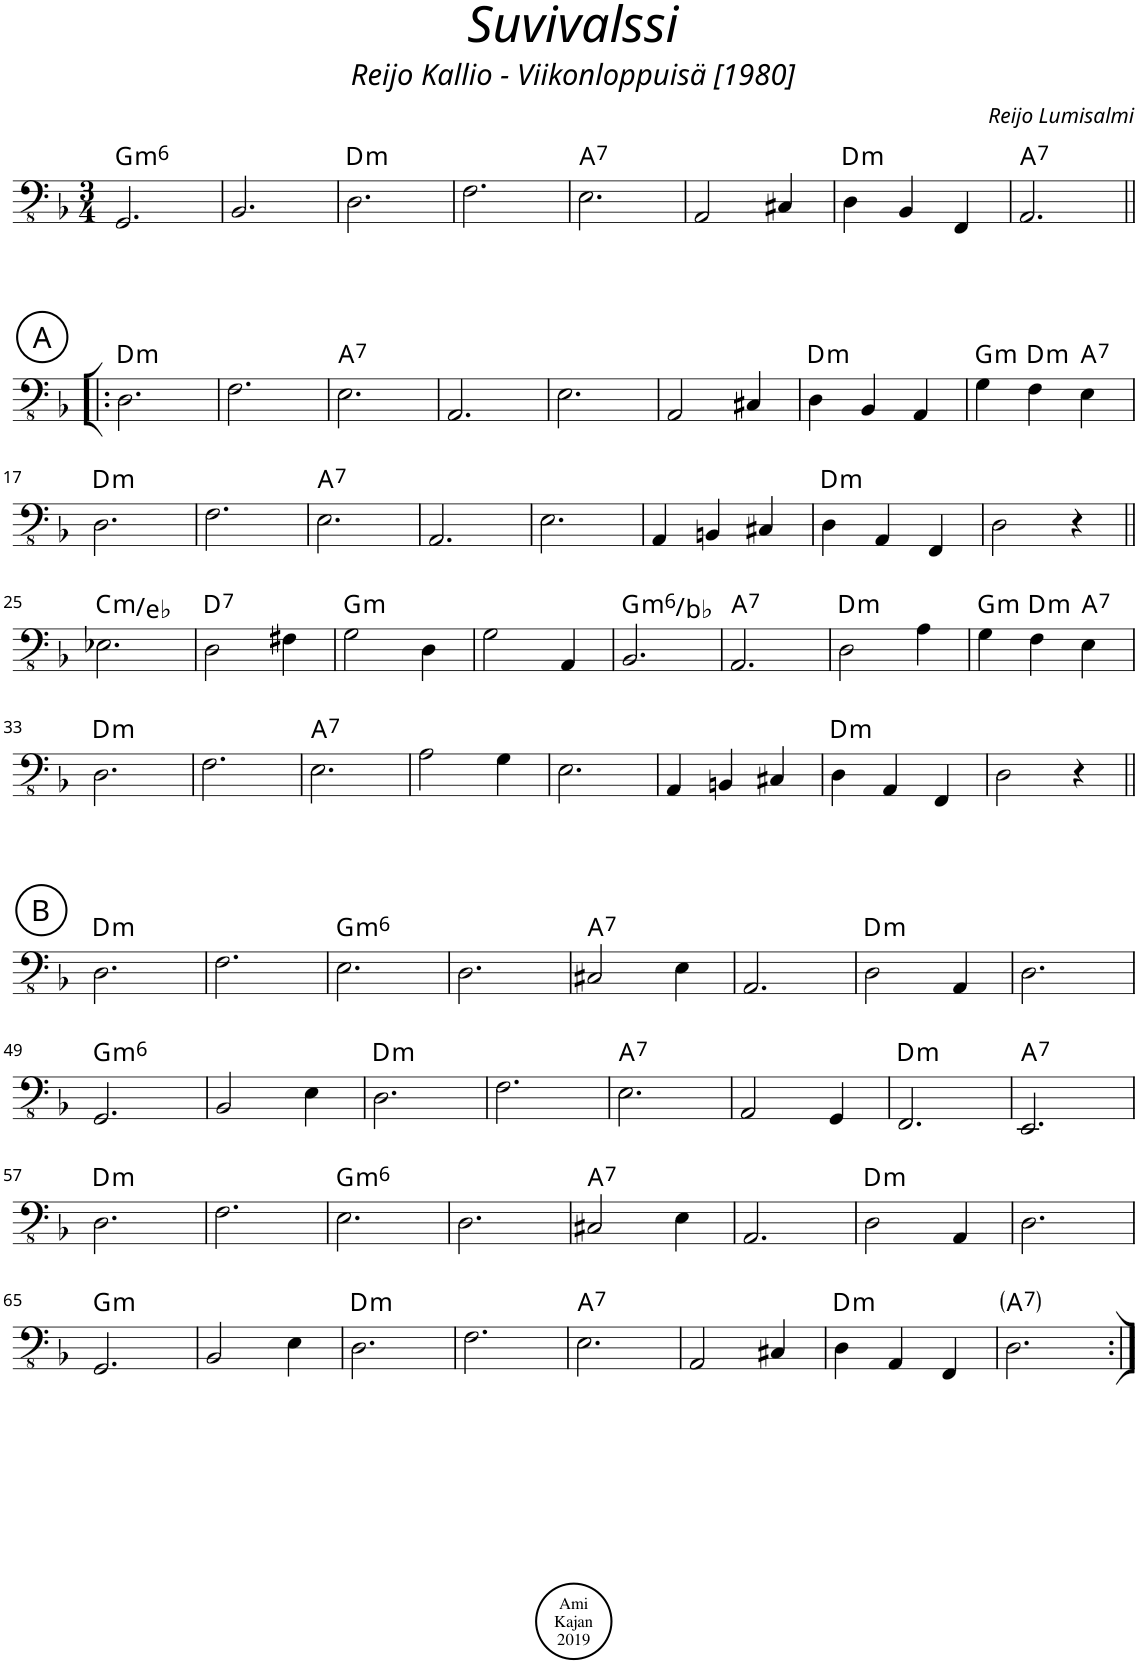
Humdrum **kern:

**kern	**harte
*part1	*part1
*staff1	*
*I"Acoustic Bass	*
*I'Bass	*
*clefFv4	*
*k[b-]	*
*M3/4	*
=1	=1
!	!LO:H:kt=m6
2.GGG/	G:min6
=2	=2
2.BBB-/	.
=3	=3
!	!LO:H:kt=m
2.DD\	D:min
=4	=4
2.FF\	.
=5	=5
!	!LO:H:kt=7
2.EE\	A:7
=6	=6
2AAA/	.
4CC#X/	.
=7	=7
!	!LO:H:kt=m
4DD\	D:min
4BBB-/	.
4FFF/	.
=8	=8
!	!LO:H:kt=7
2.AAA/	A:7
!!LO:LB:g=z
!!LO:REH:place=s1:a:cj:enc=circle:fs=14:t=A
=9!|:	=9!|:
!	!LO:H:kt=m
2.DD\	D:min
=10	=10
2.FF\	.
=11	=11
!	!LO:H:kt=7
2.EE\	A:7
=12	=12
2.AAA/	.
=13	=13
2.EE\	.
=14	=14
2AAA/	.
4CC#X/	.
=15	=15
!	!LO:H:kt=m
4DD\	D:min
4BBB-/	.
4AAA/	.
=16	=16
!	!LO:H:kt=m
4GG\	G:min
!	!LO:H:kt=m
4FF\	D:min
!	!LO:H:kt=7
4EE\	A:7
!!LO:LB:g=z
=17	=17
!	!LO:H:kt=m
2.DD\	D:min
=18	=18
2.FF\	.
=19	=19
!	!LO:H:kt=7
2.EE\	A:7
=20	=20
2.AAA/	.
=21	=21
2.EE\	.
=22	=22
4AAA/	.
4BBBn/	.
4CC#X/	.
=23	=23
!	!LO:H:kt=m
4DD\	D:min
4AAA/	.
4FFF/	.
=24	=24
2DD\	.
4r	.
!!LO:LB:g=z
=25||	=25||
!	!LO:H:kt=m
2.EE-X\	C:min/b3
=26	=26
!	!LO:H:kt=7
2DD\	D:7
4FF#X\	.
=27	=27
!	!LO:H:kt=m
2GG\	G:min
4DD\	.
=28	=28
2GG\	.
4AAA/	.
=29	=29
!	!LO:H:kt=m6
2.BBB-/	G:min6/b3
=30	=30
!	!LO:H:kt=7
2.AAA/	A:7
=31	=31
!	!LO:H:kt=m
2DD\	D:min
4AA\	.
=32	=32
!	!LO:H:kt=m
4GG\	G:min
!	!LO:H:kt=m
4FF\	D:min
!	!LO:H:kt=7
4EE\	A:7
!!LO:LB:g=z
=33	=33
!	!LO:H:kt=m
2.DD\	D:min
=34	=34
2.FF\	.
=35	=35
!	!LO:H:kt=7
2.EE\	A:7
=36	=36
2AA\	.
4GG\	.
=37	=37
2.EE\	.
=38	=38
4AAA/	.
4BBBn/	.
4CC#X/	.
=39	=39
!	!LO:H:kt=m
4DD\	D:min
4AAA/	.
4FFF/	.
=40	=40
2DD\	.
4r	.
!!LO:LB:g=z
!!LO:REH:place=s1:a:cj:enc=circle:fs=14:t=B
=41||	=41||
!	!LO:H:kt=m
2.DD\	D:min
=42	=42
2.FF\	.
=43	=43
!	!LO:H:kt=m6
2.EE\	G:min6
=44	=44
2.DD\	.
=45	=45
!	!LO:H:kt=7
2CC#X/	A:7
4EE\	.
=46	=46
2.AAA/	.
=47	=47
!	!LO:H:kt=m
2DD\	D:min
4AAA/	.
=48	=48
2.DD\	.
!!LO:LB:g=z
=49	=49
!	!LO:H:kt=m6
2.GGG/	G:min6
=50	=50
2BBB-/	.
4EE\	.
=51	=51
!	!LO:H:kt=m
2.DD\	D:min
=52	=52
2.FF\	.
=53	=53
!	!LO:H:kt=7
2.EE\	A:7
=54	=54
2AAA/	.
4GGG/	.
=55	=55
!	!LO:H:kt=m
2.FFF/	D:min
=56	=56
!	!LO:H:kt=7
2.EEE/	A:7
!!LO:LB:g=z
=57	=57
!	!LO:H:kt=m
2.DD\	D:min
=58	=58
2.FF\	.
=59	=59
!	!LO:H:kt=m6
2.EE\	G:min6
=60	=60
2.DD\	.
=61	=61
!	!LO:H:kt=7
2CC#X/	A:7
4EE\	.
=62	=62
2.AAA/	.
=63	=63
!	!LO:H:kt=m
2DD\	D:min
4AAA/	.
=64	=64
2.DD\	.
!!LO:LB:g=z
=65	=65
!	!LO:H:kt=m
2.GGG/	G:min
=66	=66
2BBB-/	.
4EE\	.
=67	=67
!	!LO:H:kt=m
2.DD\	D:min
=68	=68
2.FF\	.
=69	=69
!	!LO:H:kt=7
2.EE\	A:7
=70	=70
2AAA/	.
4CC#X/	.
=71	=71
!	!LO:H:kt=m
4DD\	D:min
4AAA/	.
4FFF/	.
=72	=72
!	!LO:H:kt=7
2.DD\	A:7
=:|!	=:|!
*-	*-
